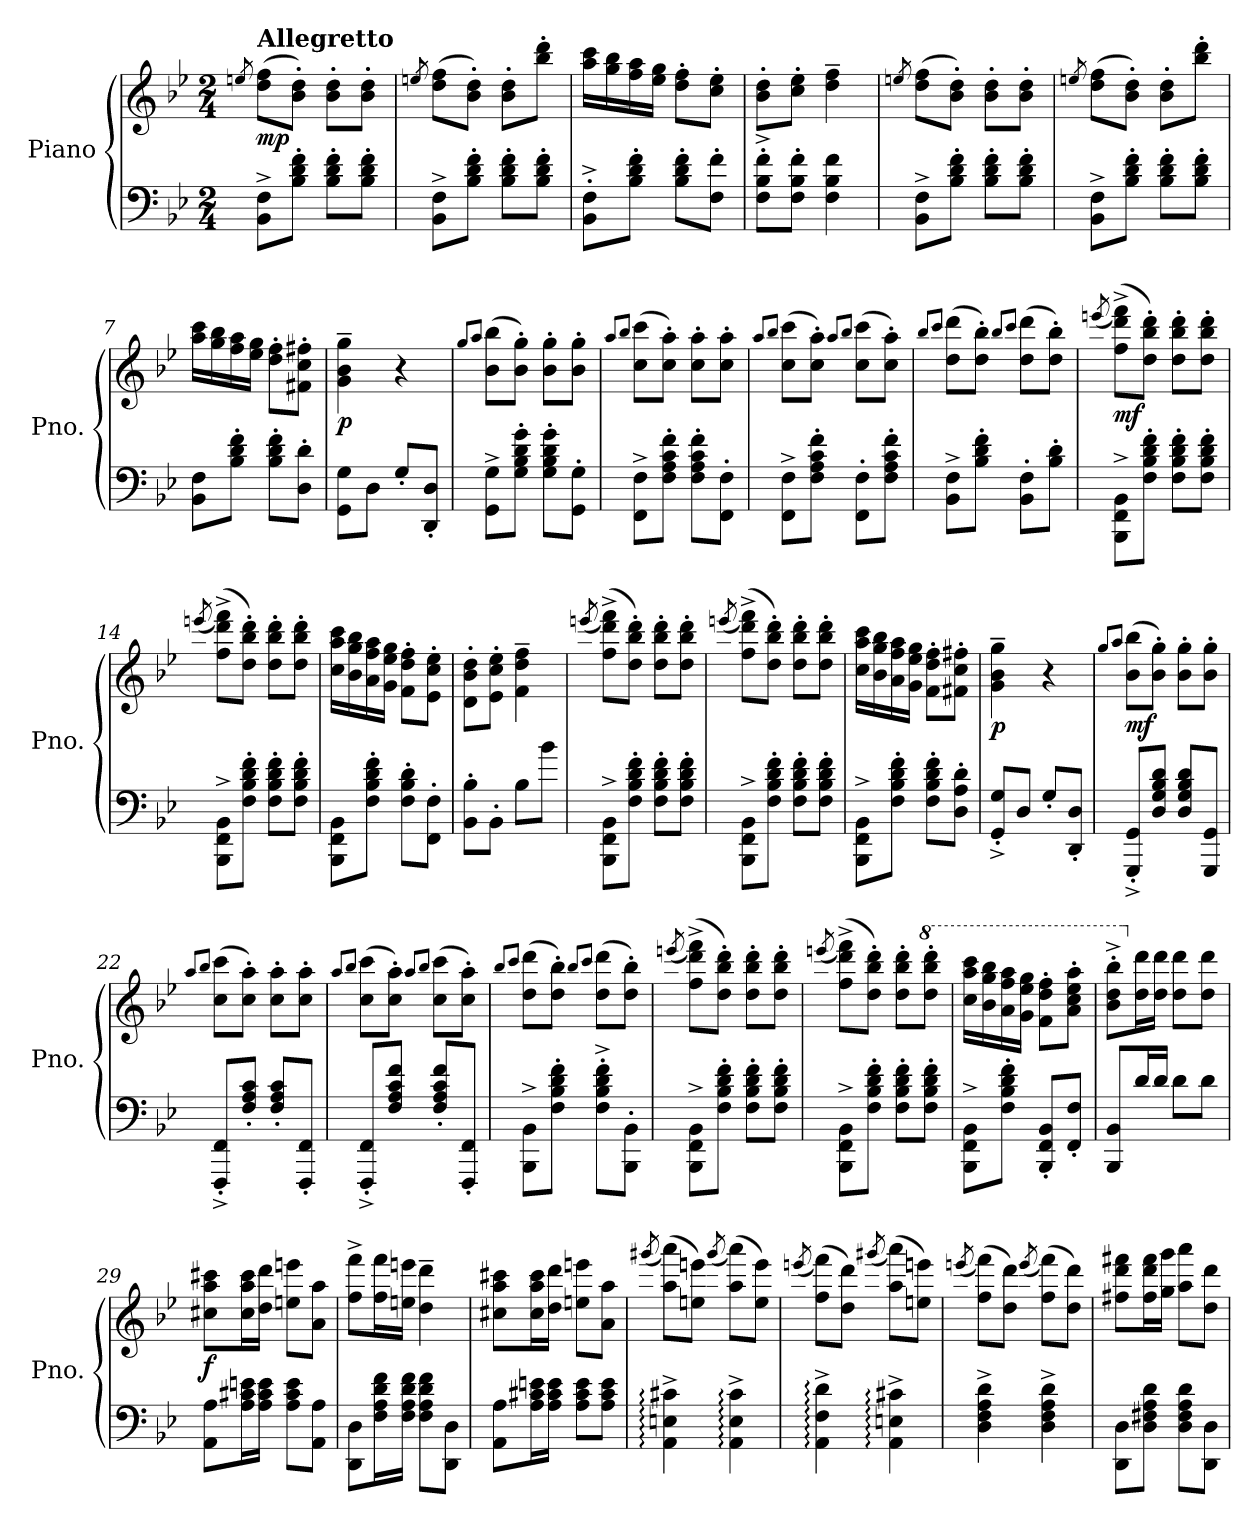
**kern	**kern	**dynam
*part1	*part1	*part1
*staff2	*staff1	*staff1/2
*I"Piano	*	*
*I'Pno.	*	*
*clefF4	*clefG2	*
*k[b-e-]	*k[b-e-]	*
*M2/4	*M2/4	*
=1	=1	=1
.	8qeen/	.
!	!LO:TX:a:B:t=Allegretto	!
!	!	!LO:DY:b
8BB-\^ 8F\^L	(8dd\ 8ff\L	mp
8B-\' 8d\' 8f\'J	8b-\' 8dd\'J)	.
8B-\' 8d\' 8f\'L	8b-\' 8dd\'L	.
8B-\' 8d\' 8f\'J	8b-\' 8dd\'J	.
=2	=2	=2
.	8qeen/	.
8BB-\^ 8F\^L	(8dd\ 8ff\L	.
8B-\' 8d\' 8f\'J	8b-\' 8dd\'J)	.
8B-\' 8d\' 8f\'L	8b-\' 8dd\'L	.
8B-\' 8d\' 8f\'J	8bb-\' 8ddd\'J	.
=3	=3	=3
8BB-\^' 8F\^'L	16aa\ 16ccc\LL	.
.	16gg\ 16bb-\	.
8B-\' 8d\' 8f\'J	16ff\ 16aa\	.
.	16ee-\ 16gg\JJ	.
8B-\' 8d\' 8f\'L	8dd\' 8ff\'L	.
8F\' 8f\'J	8cc\' 8ee-\'J	.
=4	=4	=4
8F\^' 8B-\^' 8f\^'L	8b-\' 8dd\'L	.
8F\' 8B-\' 8f\'J	8cc\' 8ee-\'J	.
4F\ 4B-\ 4f\	4dd\~ 4ff\~	.
=5	=5	=5
.	8qeen/	.
8BB-\^ 8F\^L	(8dd\ 8ff\L	.
8B-\' 8d\' 8f\'J	8b-\' 8dd\'J)	.
8B-\' 8d\' 8f\'L	8b-\' 8dd\'L	.
8B-\' 8d\' 8f\'J	8b-\' 8dd\'J	.
=6	=6	=6
.	8qeen/	.
8BB-\^ 8F\^L	(8dd\ 8ff\L	.
8B-\' 8d\' 8f\'J	8b-\' 8dd\'J)	.
8B-\' 8d\' 8f\'L	8b-\' 8dd\'L	.
8B-\' 8d\' 8f\'J	8bb-\' 8ddd\'J	.
!!LO:LB:g=z
=7	=7	=7
8BB-\ 8F\L	16aa\ 16ccc\LL	.
.	16gg\ 16bb-\	.
8B-\' 8d\' 8f\'J	16ff\ 16aa\	.
.	16ee-\ 16gg\JJ	.
8B-\' 8d\' 8f\'L	8dd\' 8ff\'L	.
8D\' 8d\'J	8f#X\' 8cc\' 8ff#X\'J	.
=8	=8	=8
!	!	!LO:DY:b
8GG\ 8G\L	4g\~ 4b-\~ 4gg\~	p
8D\J	.	.
8G'/L	4r	.
8DD/' 8D/'J	.	.
=9	=9	=9
.	8qgg/L	.
.	8qaa/J	.
8GG\^ 8G\^L	(8b-\ 8bb-\L	.
8G\' 8B-\' 8d\' 8g\'J	8b-\' 8gg\'J)	.
8G\' 8B-\' 8d\' 8g\'L	8b-\' 8gg\'L	.
8GG\' 8G\'J	8b-\' 8gg\'J	.
=10	=10	=10
.	8qaa/L	.
.	8qbb-/J	.
8FF\^ 8F\^L	(8cc\ 8ccc\L	.
8F\' 8A\' 8c\' 8f\'J	8cc\' 8aa\'J)	.
8F\' 8A\' 8c\' 8f\'L	8cc\' 8aa\'L	.
8FF\' 8F\'J	8cc\' 8aa\'J	.
=11	=11	=11
.	8qaa/L	.
.	8qbb-/J	.
8FF\^ 8F\^L	(8cc\ 8ccc\L	.
8F\' 8A\' 8c\' 8f\'J	8cc\' 8aa\'J)	.
.	8qaa/L	.
.	8qbb-/J	.
8FF\' 8F\'L	(8cc\ 8ccc\L	.
8F\' 8A\' 8c\' 8f\'J	8cc\' 8aa\'J)	.
!!LO:LB:g=z
=12	=12	=12
.	8qbb-/L	.
.	8qccc/J	.
8BB-\^ 8F\^L	(8dd\ 8ddd\L	.
8B-\' 8d\' 8f\'J	8dd\' 8bb-\'J)	.
.	8qbb-/L	.
.	8qccc/J	.
8BB-\' 8F\'L	(8dd\ 8ddd\L	.
8B-\' 8d\'J	8dd\' 8bb-\'J)	.
=13	=13	=13
.	(8qeeen/	.
!	!	!LO:DY:b
8BBB-\^ 8FF\^ 8BB-\^L	(8ff\^ 8ddd\^ 8fff\^L)	mf
8F\' 8B-\' 8d\' 8f\'J	8dd\' 8bb-\' 8ddd\'J)	.
8F\' 8B-\' 8d\' 8f\'L	8dd\' 8bb-\' 8ddd\'L	.
8F\' 8B-\' 8d\' 8f\'J	8dd\' 8bb-\' 8ddd\'J	.
=14	=14	=14
.	(8qeeen/	.
8BBB-\^ 8FF\^ 8BB-\^L	(8ff\^ 8ddd\^ 8fff\^L)	.
8F\' 8B-\' 8d\' 8f\'J	8dd\' 8bb-\' 8ddd\'J)	.
8F\' 8B-\' 8d\' 8f\'L	8dd\' 8bb-\' 8ddd\'L	.
8F\' 8B-\' 8d\' 8f\'J	8dd\' 8bb-\' 8ddd\'J	.
=15	=15	=15
8BBB-\ 8FF\ 8BB-\L	16cc\ 16aa\ 16ccc\LL	.
.	16b-\ 16gg\ 16bb-\	.
8F\' 8B-\' 8d\' 8f\'J	16a\ 16ff\ 16aa\	.
.	16g\ 16ee-\ 16gg\JJ	.
8F\' 8B-\' 8d\'L	8f\' 8dd\' 8ff\'L	.
8FF\' 8F\'J	8e-\' 8cc\' 8ee-\'J	.
=16	=16	=16
8BB-\' 8B-\'L	8d\' 8b-\' 8dd\'L	.
8BB-'\J	8e-\' 8cc\' 8ee-\'J	.
8B-\L	4f\~ 4dd\~ 4ff\~	.
8b-\J	.	.
!!LO:LB:g=z
=17	=17	=17
.	(8qeeen/	.
8BBB-\^ 8FF\^ 8BB-\^L	(8ff\^ 8ddd\^ 8fff\^L)	.
8F\' 8B-\' 8d\' 8f\'J	8dd\' 8bb-\' 8ddd\'J)	.
8F\' 8B-\' 8d\' 8f\'L	8dd\' 8bb-\' 8ddd\'L	.
8F\' 8B-\' 8d\' 8f\'J	8dd\' 8bb-\' 8ddd\'J	.
=18	=18	=18
.	(8qeeen/	.
8BBB-\^ 8FF\^ 8BB-\^L	(8ff\^ 8ddd\^ 8fff\^L)	.
8F\' 8B-\' 8d\' 8f\'J	8dd\' 8bb-\' 8ddd\'J)	.
8F\' 8B-\' 8d\' 8f\'L	8dd\' 8bb-\' 8ddd\'L	.
8F\' 8B-\' 8d\' 8f\'J	8dd\' 8bb-\' 8ddd\'J	.
=19	=19	=19
8BBB-\^ 8FF\^ 8BB-\^L	16cc\ 16aa\ 16ccc\LL	.
.	16b-\ 16gg\ 16bb-\	.
8F\' 8B-\' 8d\' 8f\'J	16a\ 16ff\ 16aa\	.
.	16g\ 16ee-\ 16gg\JJ	.
8F\' 8B-\' 8d\' 8f\'L	8f\' 8dd\' 8ff\'L	.
8D\' 8A\' 8d\'J	8f#X\' 8cc\' 8ff#X\'J	.
=20	=20	=20
!	!	!LO:DY:b
8GG/^' 8G/^'L	4g\~ 4b-\~ 4gg\~	p
8D/J	.	.
8G'/L	4r	.
8DD/' 8D/'J	.	.
=21	=21	=21
.	8qgg/L	.
.	8qaa/J	.
!	!	!LO:DY:b
8GGG/'^ 8GG/'^L	(8b-\ 8bb-\L	mf
8D/ 8G/ 8B-/ 8d/J	8b-\' 8gg\'J)	.
8D/ 8G/ 8B-/ 8d/L	8b-\' 8gg\'L	.
8GGG/ 8GG/J	8b-\' 8gg\'J	.
!!LO:LB:g=z
=22	=22	=22
.	8qaa/L	.
.	8qbb-/J	.
8FFF/^' 8FF/^'L	(8cc\ 8ccc\L	.
8F/' 8A/' 8c/'J	8cc\' 8aa\'J)	.
8F/' 8A/' 8c/'L	8cc\' 8aa\'L	.
8FFF/' 8FF/'J	8cc\' 8aa\'J	.
=23	=23	=23
.	8qaa/L	.
.	8qbb-/J	.
8FFF/'^ 8FF/'^L	(8cc\ 8ccc\L	.
8F/ 8A/ 8c/ 8f/J	8cc\' 8aa\'J)	.
.	8qaa/L	.
.	8qbb-/J	.
8F/' 8A/' 8c/' 8f/'L	(8cc\ 8ccc\L	.
8FFF/' 8FF/'J	8cc\' 8aa\'J)	.
=24	=24	=24
.	8qbb-/L	.
.	8qccc/J	.
8BBB-\^ 8BB-\^L	(8dd\ 8ddd\L	.
8F\' 8B-\' 8d\' 8f\'J	8dd\' 8bb-\'J)	.
.	8qbb-/L	.
.	8qccc/J	.
8F\'^ 8B-\'^ 8d\'^ 8f\'^L	(8dd\ 8ddd\L	.
8BBB-\' 8BB-\'J	8dd\' 8bb-\'J)	.
=25	=25	=25
.	(8qeeen/	.
8BBB-\^ 8FF\^ 8BB-\^L	(8ff\^ 8ddd\^ 8fff\^L)	.
8F\' 8B-\' 8d\' 8f\'J	8dd\' 8bb-\' 8ddd\'J)	.
8F\' 8B-\' 8d\' 8f\'L	8dd\' 8bb-\' 8ddd\'L	.
8F\' 8B-\' 8d\' 8f\'J	8dd\' 8bb-\' 8ddd\'J	.
!!LO:PB:g=z
=26	=26	=26
.	(8qeeen/	.
8BBB-\^ 8FF\^ 8BB-\^L	(8ff\^ 8ddd\^ 8fff\^L)	.
8F\' 8B-\' 8d\' 8f\'J	8dd\' 8bb-\' 8ddd\'J)	.
8F\' 8B-\' 8d\' 8f\'L	8dd\' 8bb-\' 8ddd\'L	.
*	*8va	*
8F\' 8B-\' 8d\' 8f\'J	8ddd\' 8bbb-\' 8dddd\'J	.
=27	=27	=27
8BBB-\^ 8FF\^ 8BB-\^L	16ccc\ 16aaa\ 16cccc\LL	.
.	16bb-\ 16ggg\ 16bbb-\	.
8F\' 8B-\' 8d\' 8f\'J	16aa\ 16fff\ 16aaa\	.
.	16gg\ 16eee-\ 16ggg\JJ	.
8BBB-/' 8FF/' 8BB-/'L	8ff\' 8ddd\' 8fff\'L	.
8FF/' 8F/'J	8aa\' 8ccc\' 8eee-\' 8aaa\'J	.
=28	=28	=28
8BBB-/ 8BB-/L	8bb-\'^ 8ddd\'^ 8bbb-\'^L	.
*	*X8va	*
16d/L	16dd\ 16ddd\L	.
16d/JJ	16dd\ 16ddd\JJ	.
8d\L	8dd\ 8ddd\L	.
8d\J	8dd\ 8ddd\J	.
=29	=29	=29
!	!	!LO:DY:b
8AA\ 8A\L	8cc#X\ 8aa\ 8ccc#X\L	f
16A\ 16c#X\ 16en\L	16cc#\ 16aa\ 16ccc#\L	.
16A\ 16c#\ 16e\JJ	16dd\ 16ddd\JJ	.
8A\ 8c#\ 8e\L	8een\ 8eeen\L	.
8AA\ 8A\J	8a\ 8aa\J	.
=30	=30	=30
8DD\ 8D\L	8ff\^ 8fff\^L	.
16F\ 16A\ 16d\ 16f\L	16ff\ 16fff\L	.
16F\ 16A\ 16d\ 16f\JJ	16een\ 16eeen\JJ	.
8F\ 8A\ 8d\ 8f\L	4dd\~ 4ddd\~	.
8DD\ 8D\J	.	.
!!LO:LB:g=z
=31	=31	=31
8AA\ 8A\L	8cc#X\ 8aa\ 8ccc#X\L	.
16A\ 16c#X\ 16en\L	16cc#\ 16aa\ 16ccc#\L	.
16A\ 16c#\ 16e\JJ	16dd\ 16ddd\JJ	.
8A\ 8c#\ 8e\L	8een\ 8eeen\L	.
8A\ 8c#\ 8e\J	8a\ 8aa\J	.
=32	=32	=32
.	(8qggg#X/	.
4AA\:^ 4En\:^ 4c#X\:^	(8aa\ 8aaa\L)	.
.	8een\ 8eeen\J)	.
.	(8qggg#/	.
4AA\:^ 4E\:^ 4c#\:^	(8aa\ 8aaa\L)	.
.	8ee\ 8eee\J)	.
=33	=33	=33
.	(8qeeen/	.
4AA\:^ 4F\:^ 4d\:^	(8ff\ 8fff\L)	.
.	8dd\ 8ddd\J)	.
.	(8qggg#X/	.
4AA\:^ 4En\:^ 4c#X\:^	(8aa\ 8aaa\L)	.
.	8een\ 8eee\J)	.
=34	=34	=34
.	(8qeeen/	.
4D\^ 4F\^ 4A\^ 4d\^	(8ff\ 8fff\L)	.
.	8dd\ 8ddd\J)	.
.	(8qeee/	.
4D\^ 4F\^ 4A\^ 4d\^	(8ff\ 8fff\L)	.
.	8dd\ 8ddd\J)	.
!!LO:LB:g=z
=35	=35	=35
8DD\ 8D\L	8ff#X\ 8ddd\ 8fff#X\L	.
8D\ 8F#X\ 8A\ 8d\J	16ff#\ 16ddd\ 16fff#\L	.
.	16gg\ 16ggg\JJ	.
8D\ 8F#\ 8A\ 8d\L	8aa\ 8aaa\L	.
8DD\ 8D\J	8dd\ 8ddd\J	.
=	=	=
*-	*-	*-
